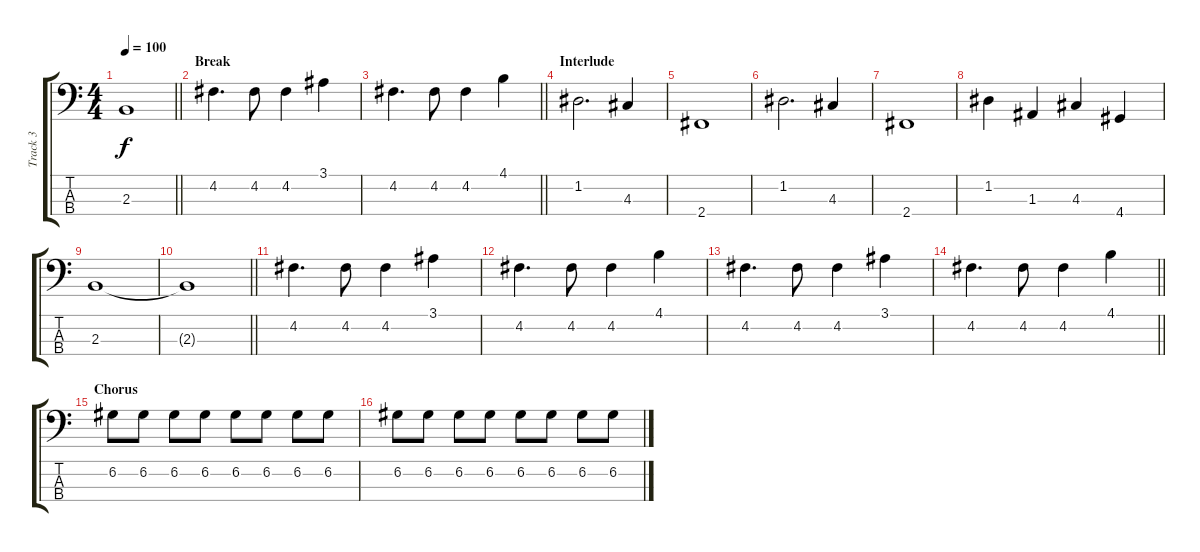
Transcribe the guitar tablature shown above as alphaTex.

\track ("Track 3" "Track 3") {instrument electricbassfinger}
\staff {score tabs}
\tuning (G2 D2 A1 E1) {hide}
\ts (4 4)
\tempo 100
\clef f4
\barLineRight lightlight
\ks c
2.3{t}.1{dy f} |
\section ("" "Break")
4.2.4{d} 4.2.8 4.2.4 3.1.4 |
\barLineRight lightlight
4.2.4{d} 4.2.8 4.2.4 4.1.4 |
\section ("" "Interlude")
1.2.2{d} 4.3.4 |
2.4.1 |
1.2.2{d} 4.3.4 |
2.4.1 |
1.2.4 1.3.4 4.3.4 4.4.4 |
2.3.1 |
\barLineRight lightlight
2.3{t}.1 |
4.2.4{d} 4.2.8 4.2.4 3.1.4 |
4.2.4{d} 4.2.8 4.2.4 4.1.4 |
4.2.4{d} 4.2.8 4.2.4 3.1.4 |
\barLineRight lightlight
4.2.4{d} 4.2.8 4.2.4 4.1.4 |
\section ("" "Chorus")
6.2.8 6.2.8 6.2.8 6.2.8 6.2.8 6.2.8 6.2.8 6.2.8 |
6.2.8 6.2.8 6.2.8 6.2.8 6.2.8 6.2.8 6.2.8 6.2{sl}.8
